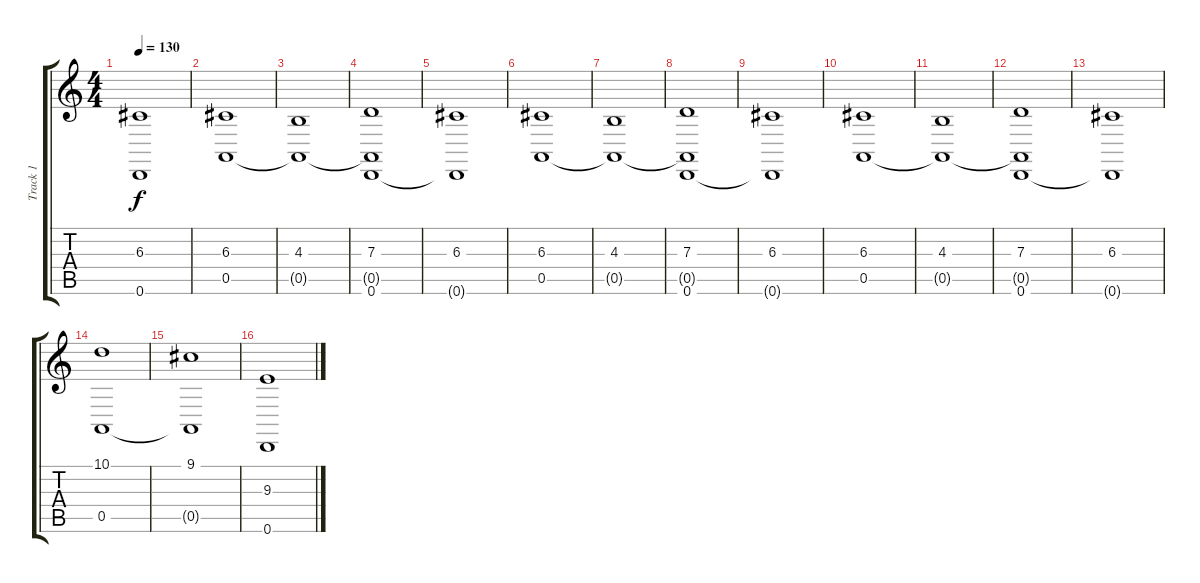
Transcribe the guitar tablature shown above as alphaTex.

\track ("Track 1" "Track 1") {instrument synthstrings2}
\staff {score tabs}
\tuning (E4 B3 G3 D3 A2 D2) {hide}
\ts (4 4)
\tempo 130
\clef g2
\ks c
(6.3 0.6{t}).1{dy f} |
(6.3 0.5).1 |
(4.3 0.5{t}).1 |
(7.3 0.5{t} 0.6).1 |
(6.3 0.6{t}).1 |
(6.3 0.5).1 |
(4.3 0.5{t}).1 |
(7.3 0.5{t} 0.6).1 |
(6.3 0.6{t}).1 |
(6.3 0.5).1 |
(4.3 0.5{t}).1 |
(7.3 0.5{t} 0.6).1 |
(6.3 0.6{t}).1 |
(10.1 0.5).1 |
(9.1 0.5{t}).1 |
(9.3 0.6).1
